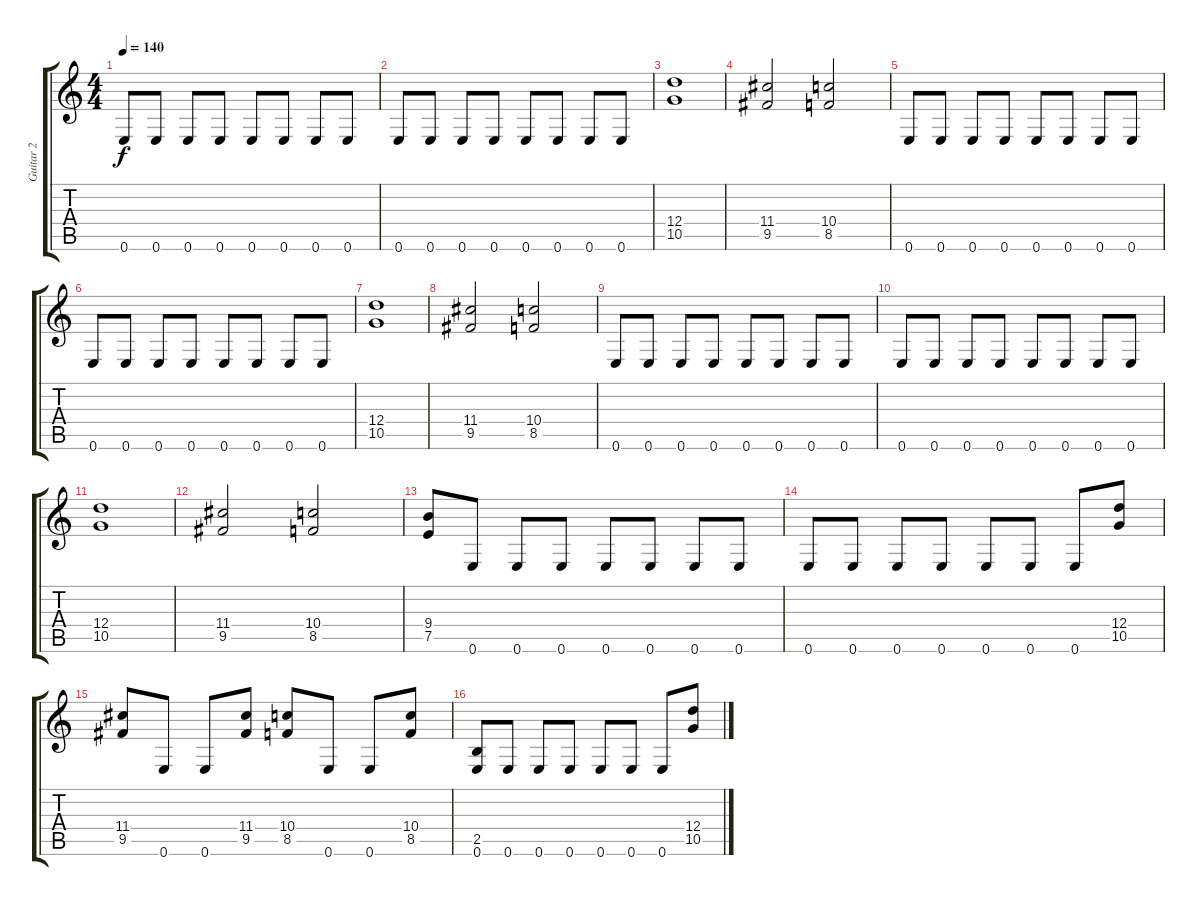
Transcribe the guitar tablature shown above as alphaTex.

\track ("Guitar 2" "Guitar 2") {instrument overdrivenguitar}
\staff {score tabs}
\tuning (E4 B3 G3 D3 A2 E2) {hide}
\ts (4 4)
\tempo 140
\clef g2
\ks c
0.6.8{dy f} 0.6.8 0.6.8 0.6.8 0.6.8 0.6.8 0.6.8 0.6.8 |
0.6.8 0.6.8 0.6.8 0.6.8 0.6.8 0.6.8 0.6.8 0.6.8 |
(12.4 10.5).1 |
(11.4 9.5).2 (10.4 8.5).2 |
0.6.8 0.6.8 0.6.8 0.6.8 0.6.8 0.6.8 0.6.8 0.6.8 |
0.6.8 0.6.8 0.6.8 0.6.8 0.6.8 0.6.8 0.6.8 0.6.8 |
(12.4 10.5).1 |
(11.4 9.5).2 (10.4 8.5).2 |
0.6.8 0.6.8 0.6.8 0.6.8 0.6.8 0.6.8 0.6.8 0.6.8 |
0.6.8 0.6.8 0.6.8 0.6.8 0.6.8 0.6.8 0.6.8 0.6.8 |
(12.4 10.5).1 |
(11.4 9.5).2 (10.4 8.5).2 |
(9.4 7.5).8 0.6.8 0.6.8 0.6.8 0.6.8 0.6.8 0.6.8 0.6.8 |
0.6.8 0.6.8 0.6.8 0.6.8 0.6.8 0.6.8 0.6.8 (12.4 10.5).8 |
(11.4 9.5).8 0.6.8 0.6.8 (11.4 9.5).8 (10.4 8.5).8 0.6.8 0.6.8 (10.4 8.5).8 |
(2.5 0.6).8 0.6.8 0.6.8 0.6.8 0.6.8 0.6.8 0.6.8 (12.4 10.5).8
